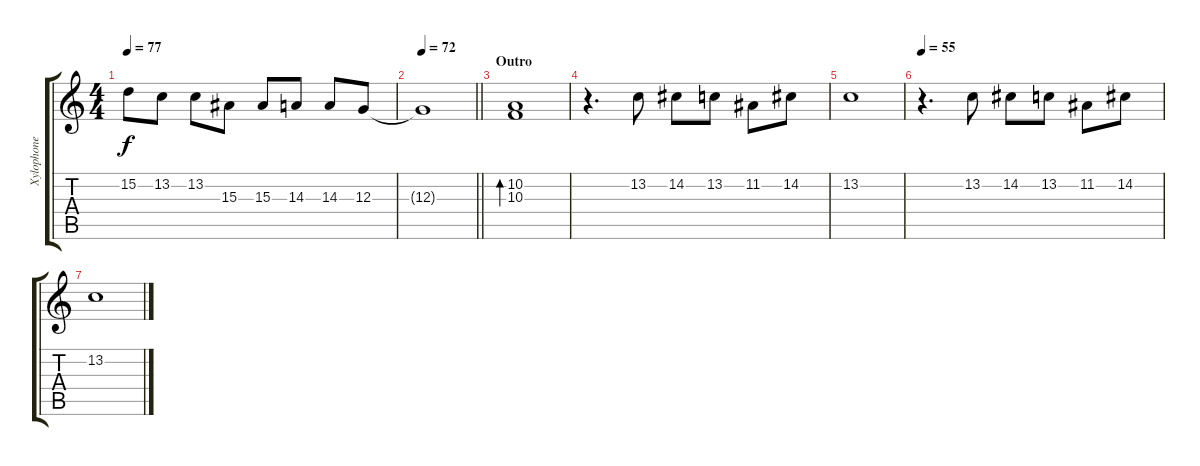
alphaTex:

\track ("Xylophone" "Xylophone") {instrument musicbox}
\staff {score tabs}
\tuning (E4 B3 G3 D3 A2 E2) {hide}
\ts (4 4)
\tempo 77
\clef g2
\ks c
15.2.8{dy f} 13.2.8 13.2.8 15.3.8 15.3.8 14.3.8 14.3.8 12.3.8 |
\tempo 72
\barLineRight lightlight
12.3{t}.1 |
\section ("" "Outro")
(10.2 10.3).1{bd 120} |
r.4{d} 13.2.8 14.2.8 13.2.8 11.2.8 14.2.8 |
13.2.1 |
\tempo 55
r.4{d} 13.2.8 14.2.8 13.2.8 11.2.8 14.2.8 |
13.2.1
